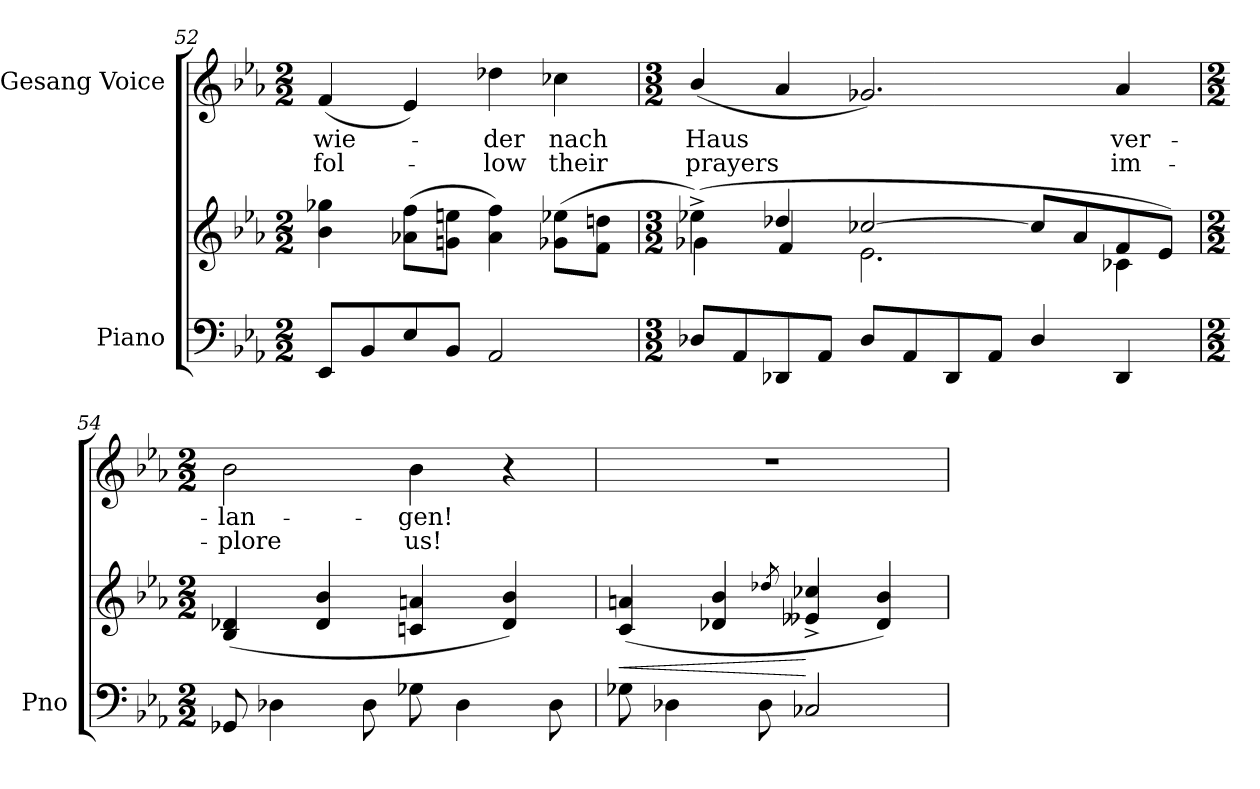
**kern	**kern	**dynam	**kern	**text	**text
*part2	*part2	*part2	*part1	*part1	*part1
*staff3	*staff2	*staff2/3	*staff1	*staff1	*staff1
*I"Piano	*	*	*I"Gesang Voice	*	*
*I'Pno	*	*	*	*	*
*clefF4	*clefG2	*	*clefG2	*	*
*k[b-e-a-]	*k[b-e-a-]	*	*k[b-e-a-]	*	*
*M2/2	*M2/2	*	*M2/2	*	*
=52	=52	=52	=52	=52	=52
!	!	!	!	!LO:LY:b	!LO:LY:b
8EE-/L	4b-\ 4gg-X\	.	(<4f/	wie-	fol-
8BB-/	.	.	.	.	.
8E-/	(>8a-X\ 8ff\L	.	4e-/)	.	.
8BB-/J	8gn\ 8een\J	.	.	.	.
!	!	!	!	!LO:LY:b	!LO:LY:b
2AA-/	4a-\ 4ff\)	.	4dd-X\	-der	-low
!	!	!	!	!LO:LY:b	!LO:LY:b
.	(>8g-X\ 8ee-X\L	.	4cc-X\	nach	their
.	8f\ 8ddn\J	.	.	.	.
!!LO:PB:g=z
=53	=53	=53	=53	=53	=53
*M3/2	*M3/2	*	*M3/2	*	*
*	*^	*	*	*	*
!	!	!	!	!	!LO:LY:b	!LO:LY:b
8D-X/L	(>4ee-X^\)	4g-X\	.	(<4b-/	Haus	prayers
8AA-/	.	.	.	.	.	.
8DD-X/	4dd-X/	4f/	.	4a-/	.	.
8AA-/J	.	.	.	.	.	.
8D-/L	[2cc-X/	2.e-\	.	2.g-X/)	.	.
8AA-/	.	.	.	.	.	.
8DD-/	.	.	.	.	.	.
8AA-/J	.	.	.	.	.	.
4D-/	8cc-/L]	.	.	.	.	.
.	8a-/	.	.	.	.	.
!	!	!	!	!	!LO:LY:b	!LO:LY:b
4DD-/	8f/	4c-X\	.	4a-/	ver-	im-
.	8e-/J)	.	.	.	.	.
*	*v	*v	*	*	*	*
=54	=54	=54	=54	=54	=54
*M2/2	*M2/2	*	*M2/2	*	*
!	!	!LO:DY:a=2	!	!LO:LY:b	!LO:LY:b
!	!	!LO:DY:n=1:a=2	!	!	!
8GG-X/	(<4B-/ 4d-X/	p other-dynamics	2b-\	-lan-	-plore
4D-X\	.	.	.	.	.
.	4d-/ 4b-/	.	.	.	.
8D-\	.	.	.	.	.
!	!	!	!	!LO:LY:b	!LO:LY:b
8G-X\	4cn/ 4an/	.	4b-\	-gen!	us!
4D-\	.	.	.	.	.
.	4d-/ 4b-/)	.	4r	.	.
8D-\	.	.	.	.	.
=55	=55	=55	=55	=55	=55
!	!	!LO:HP:b	!	!	!
8G-X\	(<4c/ 4an/	<	1r	.	.
4D-X\	.	.	.	.	.
.	4d-X/ 4b-/	.	.	.	.
8D-\	.	.	.	.	.
.	8qdd-X/	.	.	.	.
2C-X/	4e--X/^ 4cc-X/^	[	.	.	.
.	4d-/ 4b-/)	.	.	.	.
=	=	=	=	=	=
*-	*-	*-	*-	*-	*-
